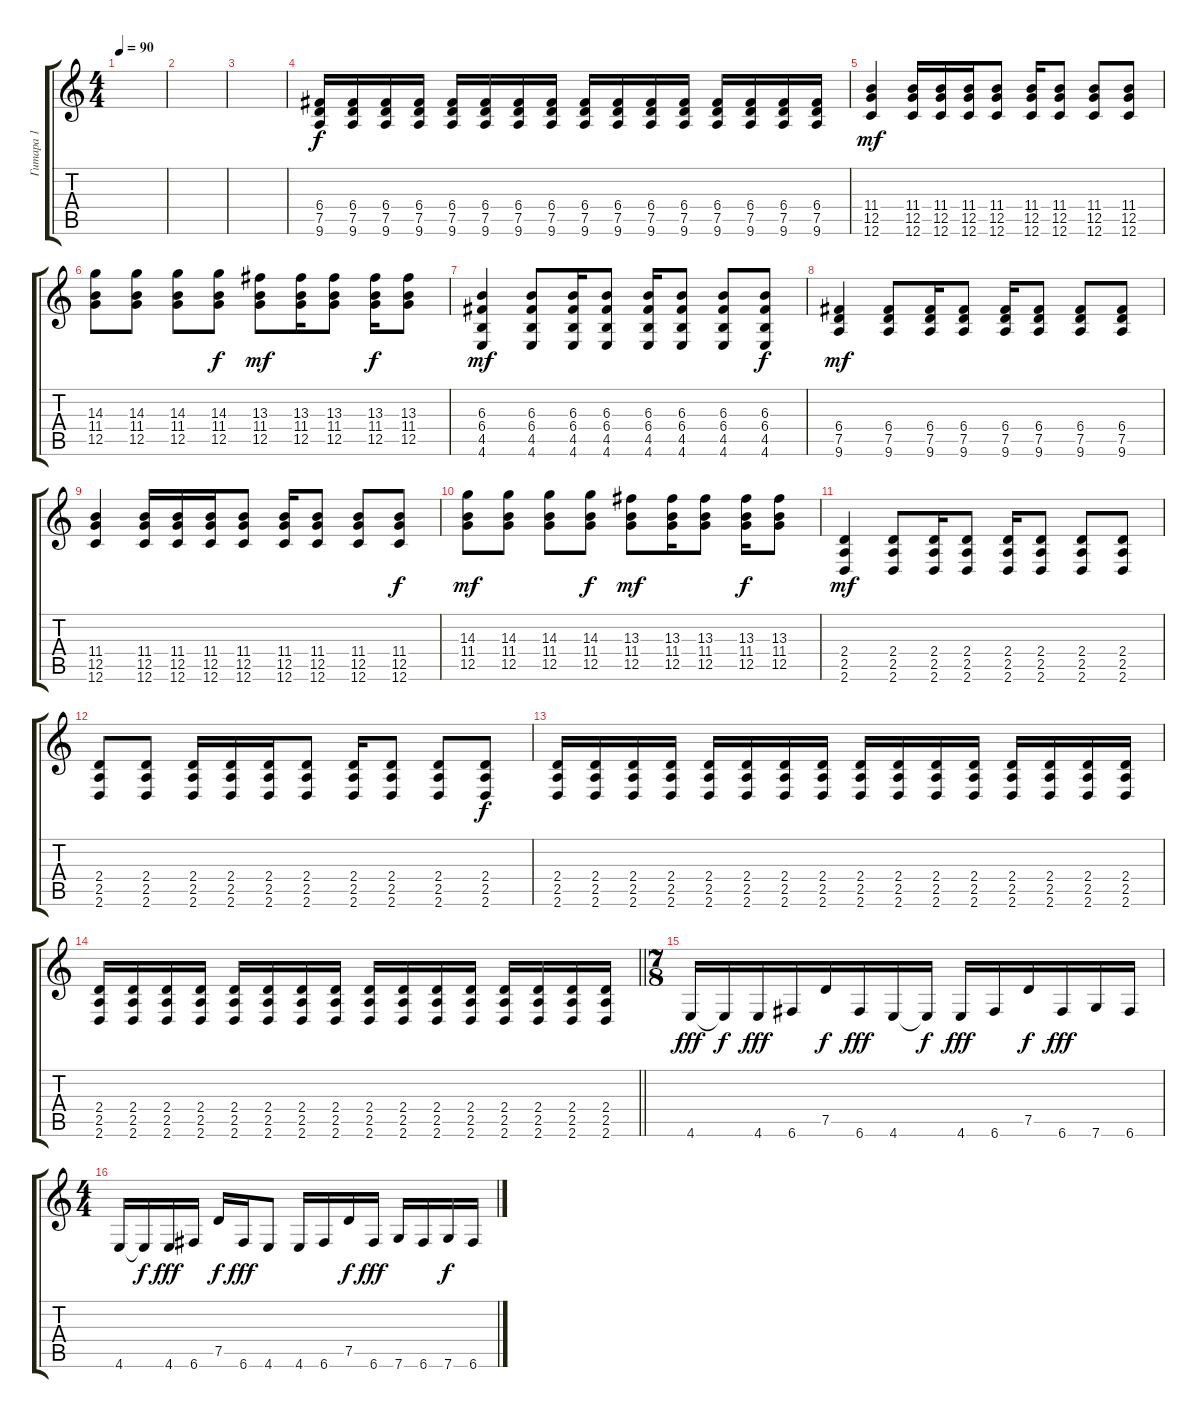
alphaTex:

\track ("Гитара 1" "Гитара 1") {instrument distortionguitar}
\staff {score tabs}
\tuning (D4 A3 F3 C3 G2 C2) {hide}
\ts (4 4)
\tempo 90
\clef g2
\ks c
|
|
|
(6.4 7.5 9.6).16 (6.4 7.5 9.6).16 (6.4 7.5 9.6).16 (6.4 7.5 9.6).16 (6.4 7.5 9.6).16 (6.4 7.5 9.6).16 (6.4 7.5 9.6).16 (6.4 7.5 9.6).16 (6.4 7.5 9.6).16 (6.4 7.5 9.6).16 (6.4 7.5 9.6).16 (6.4 7.5 9.6).16 (6.4 7.5 9.6).16 (6.4 7.5 9.6).16 (6.4 7.5 9.6).16 (6.4 7.5 9.6).16 |
(11.4 12.5 12.6).4{dy mf} (11.4 12.5 12.6).16 (11.4 12.5 12.6).16 (11.4 12.5 12.6).16 (11.4 12.5 12.6).8 (11.4 12.5 12.6).16 (11.4 12.5 12.6).8 (11.4 12.5 12.6).8 (11.4 12.5 12.6).8 |
(14.3 11.4 12.5).8 (14.3 11.4 12.5).8 (14.3 11.4 12.5).8 (14.3 11.4 12.5).8{dy f} (13.3 11.4 12.5).8{dy mf} (13.3 11.4 12.5).16 (13.3 11.4 12.5).8 (13.3 11.4 12.5).16{dy f} (13.3 11.4 12.5).8 |
(6.3 6.4 4.5 4.6).4{dy mf} (6.3 6.4 4.5 4.6).8 (6.3 6.4 4.5 4.6).16 (6.3 6.4 4.5 4.6).8 (6.3 6.4 4.5 4.6).16 (6.3 6.4 4.5 4.6).8 (6.3 6.4 4.5 4.6).8 (6.3 6.4 4.5 4.6).8{dy f} |
(6.4 7.5 9.6).4{dy mf} (6.4 7.5 9.6).8 (6.4 7.5 9.6).16 (6.4 7.5 9.6).8 (6.4 7.5 9.6).16 (6.4 7.5 9.6).8 (6.4 7.5 9.6).8 (6.4 7.5 9.6).8 |
(11.4 12.5 12.6).4 (11.4 12.5 12.6).16 (11.4 12.5 12.6).16 (11.4 12.5 12.6).16 (11.4 12.5 12.6).8 (11.4 12.5 12.6).16 (11.4 12.5 12.6).8 (11.4 12.5 12.6).8 (11.4 12.5 12.6).8{dy f} |
(14.3 11.4 12.5).8{dy mf} (14.3 11.4 12.5).8 (14.3 11.4 12.5).8 (14.3 11.4 12.5).8{dy f} (13.3 11.4 12.5).8{dy mf} (13.3 11.4 12.5).16 (13.3 11.4 12.5).8 (13.3 11.4 12.5).16{dy f} (13.3 11.4 12.5).8 |
(2.4 2.5 2.6).4{dy mf} (2.4 2.5 2.6).8 (2.4 2.5 2.6).16 (2.4 2.5 2.6).8 (2.4 2.5 2.6).16 (2.4 2.5 2.6).8 (2.4 2.5 2.6).8 (2.4 2.5 2.6).8 |
(2.4 2.5 2.6).8 (2.4 2.5 2.6).8 (2.4 2.5 2.6).16 (2.4 2.5 2.6).16 (2.4 2.5 2.6).16 (2.4 2.5 2.6).8 (2.4 2.5 2.6).16 (2.4 2.5 2.6).8 (2.4 2.5 2.6).8 (2.4 2.5 2.6).8{dy f} |
(2.4 2.5 2.6).16 (2.4 2.5 2.6).16 (2.4 2.5 2.6).16 (2.4 2.5 2.6).16 (2.4 2.5 2.6).16 (2.4 2.5 2.6).16 (2.4 2.5 2.6).16 (2.4 2.5 2.6).16 (2.4 2.5 2.6).16 (2.4 2.5 2.6).16 (2.4 2.5 2.6).16 (2.4 2.5 2.6).16 (2.4 2.5 2.6).16 (2.4 2.5 2.6).16 (2.4 2.5 2.6).16 (2.4 2.5 2.6).16 |
\barLineRight lightlight
(2.4 2.5 2.6).16{volume 16 instrument distortionguitar} (2.4 2.5 2.6).16 (2.4 2.5 2.6).16 (2.4 2.5 2.6).16 (2.4 2.5 2.6).16 (2.4 2.5 2.6).16 (2.4 2.5 2.6).16 (2.4 2.5 2.6).16 (2.4 2.5 2.6).16 (2.4 2.5 2.6).16 (2.4 2.5 2.6).16 (2.4 2.5 2.6).16 (2.4 2.5 2.6).16 (2.4 2.5 2.6).16 (2.4 2.5 2.6).16 (2.4 2.5 2.6).16 |
\ts (7 8)
4.6.16{dy fff} 4.6{t}.16{dy f} 4.6.16{dy fff} 6.6.16 7.5.16{dy f} 6.6.16{dy fff} 4.6.16 4.6{t}.16{dy f} 4.6.16{dy fff} 6.6.16 7.5.16{dy f} 6.6.16{dy fff} 7.6.16 6.6.16 |
\ts (4 4)
4.6.16 4.6{t}.16{dy f} 4.6.16{dy fff} 6.6.16 7.5.16{dy f} 6.6.16{dy fff} 4.6.8 4.6.16 6.6.16 7.5.16{dy f} 6.6.16{dy fff} 7.6.16 6.6.16 7.6.16{dy f} 6.6.16
